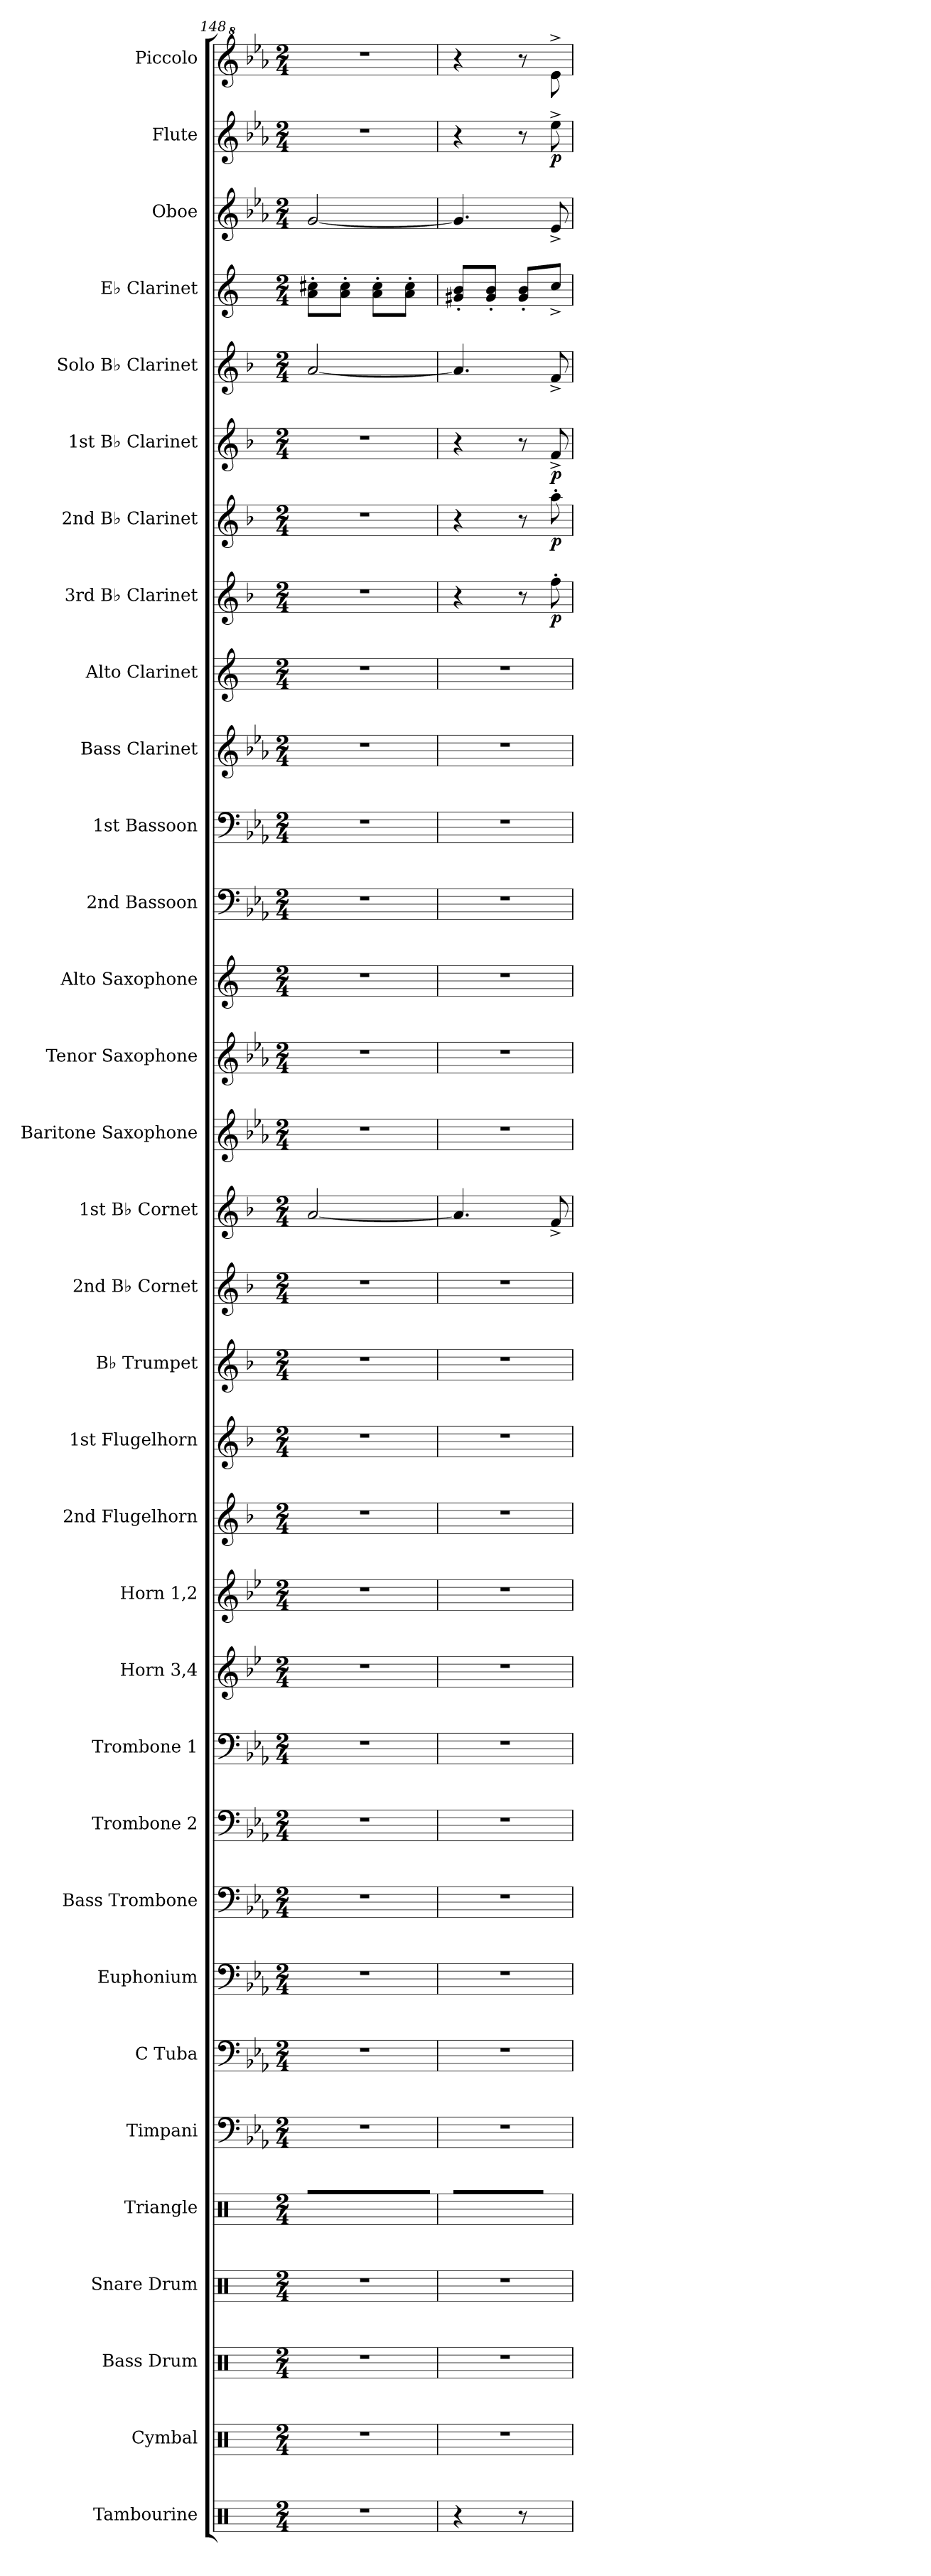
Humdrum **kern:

**kern	**kern	**kern	**kern	**kern	**kern	**kern	**kern	**kern	**kern	**kern	**kern	**kern	**kern	**kern	**kern	**kern	**kern	**kern	**kern	**kern	**kern	**kern	**kern	**kern	**kern	**dynam	**kern	**dynam	**kern	**dynam	**kern	**kern	**kern	**kern	**dynam	**kern
*part33	*part32	*part31	*part30	*part29	*part28	*part27	*part26	*part25	*part24	*part23	*part22	*part21	*part20	*part19	*part18	*part17	*part16	*part15	*part14	*part13	*part12	*part11	*part10	*part9	*part8	*part8	*part7	*part7	*part6	*part6	*part5	*part4	*part3	*part2	*part2	*part1
*staff33	*staff32	*staff31	*staff30	*staff29	*staff28	*staff27	*staff26	*staff25	*staff24	*staff23	*staff22	*staff21	*staff20	*staff19	*staff18	*staff17	*staff16	*staff15	*staff14	*staff13	*staff12	*staff11	*staff10	*staff9	*staff8	*staff8	*staff7	*staff7	*staff6	*staff6	*staff5	*staff4	*staff3	*staff2	*staff2	*staff1
*I"Tambourine	*I"Cymbal	*I"Bass Drum	*I"Snare Drum	*I"Triangle	*I"Timpani	*I"C Tuba	*I"Euphonium	*I"Bass Trombone	*I"Trombone 2	*I"Trombone 1	*I"Horn 3,4	*I"Horn 1,2	*I"2nd Flugelhorn	*I"1st Flugelhorn	*I"B♭ Trumpet	*I"2nd B♭ Cornet	*I"1st B♭ Cornet	*I"Baritone Saxophone	*I"Tenor Saxophone	*I"Alto Saxophone	*I"2nd Bassoon	*I"1st Bassoon	*I"Bass Clarinet	*I"Alto Clarinet	*I"3rd B♭ Clarinet	*	*I"2nd B♭ Clarinet	*	*I"1st B♭ Clarinet	*	*I"Solo B♭ Clarinet	*I"E♭ Clarinet	*I"Oboe	*I"Flute	*	*I"Piccolo
*I'Tamb.	*I'Cym.	*I'B. Dr.	*I'Sn. Dr.	*I'Trgl.	*I'Timp.	*I'C Tu.	*I'Eu.	*I'B. Trb.	*I'Trb. 2	*I'Trb. 1	*I'Hn. 3,4	*I'Hn. 1,2	*I'2nd Flghn.	*I'1st Flghn.	*I'B♭ Tpt.	*I'2nd B♭ Cnt.	*I'1st B♭ Cnt.	*I'Bar. Sax.	*I'T. Sax.	*I'A. Sax.	*I'2nd Bsn.	*I'1st Bsn.	*I'B. Cl.	*I'A. Cl.	*I'3rd B♭ Cl.	*	*I'2nd B♭ Cl.	*	*I'1st B♭ Cl.	*	*I'Solo B♭ Cl.	*I'E♭ Cl.	*I'Ob.	*I'Fl.	*	*I'Picc.
*clefX	*clefX	*clefX	*clefX	*clefX	*clefF4	*clefF4	*clefF4	*clefF4	*clefF4	*clefF4	*clefG2	*clefG2	*clefG2	*clefG2	*clefG2	*clefG2	*clefG2	*clefG2	*clefG2	*clefG2	*clefF4	*clefF4	*clefG2	*clefG2	*clefG2	*	*clefG2	*	*clefG2	*	*clefG2	*clefG2	*clefG2	*clefG2	*	*clefG^2
*	*	*	*	*	*	*	*	*	*	*	*ITrd4c7	*ITrd4c7	*ITrd1c2	*ITrd1c2	*ITrd1c2	*ITrd1c2	*ITrd1c2	*ITrd12c21	*ITrd8c14	*ITrd5c9	*	*	*ITrd8c14	*ITrd5c9	*ITrd1c2	*	*ITrd1c2	*	*ITrd1c2	*	*ITrd1c2	*ITrd-2c-3	*	*	*	*ITrd-7c-12
*k[]	*k[]	*k[]	*k[]	*k[]	*k[b-e-a-]	*k[b-e-a-]	*k[b-e-a-]	*k[b-e-a-]	*k[b-e-a-]	*k[b-e-a-]	*k[b-e-a-]	*k[b-e-a-]	*k[b-e-a-]	*k[b-e-a-]	*k[b-e-a-]	*k[b-e-a-]	*k[b-e-a-]	*k[b-e-a-]	*k[b-e-a-]	*k[b-e-a-]	*k[b-e-a-]	*k[b-e-a-]	*k[b-e-a-]	*k[b-e-a-]	*k[b-e-a-]	*	*k[b-e-a-]	*	*k[b-e-a-]	*	*k[b-e-a-]	*k[b-e-a-]	*k[b-e-a-]	*k[b-e-a-]	*	*k[b-e-a-]
*C:	*C:	*C:	*C:	*C:	*E-:	*E-:	*E-:	*E-:	*E-:	*E-:	*E-:	*E-:	*E-:	*E-:	*E-:	*E-:	*E-:	*E-:	*E-:	*E-:	*E-:	*E-:	*E-:	*E-:	*E-:	*	*E-:	*	*E-:	*	*E-:	*E-:	*E-:	*E-:	*	*E-:
*M2/4	*M2/4	*M2/4	*M2/4	*M2/4	*M2/4	*M2/4	*M2/4	*M2/4	*M2/4	*M2/4	*M2/4	*M2/4	*M2/4	*M2/4	*M2/4	*M2/4	*M2/4	*M2/4	*M2/4	*M2/4	*M2/4	*M2/4	*M2/4	*M2/4	*M2/4	*	*M2/4	*	*M2/4	*	*M2/4	*M2/4	*M2/4	*M2/4	*	*M2/4
=148	=148	=148	=148	=148	=148	=148	=148	=148	=148	=148	=148	=148	=148	=148	=148	=148	=148	=148	=148	=148	=148	=148	=148	=148	=148	=148	=148	=148	=148	=148	=148	=148	=148	=148	=148	=148
*	*	*	*	*tremolo	*	*	*	*	*	*	*	*	*	*	*	*	*	*	*	*	*	*	*	*	*	*	*	*	*	*	*	*	*	*	*	*
2r	2r	2r	2r	32R\LLL	2r	2r	2r	2r	2r	2r	2r	2r	2r	2r	2r	2r	[2g/	2r	2r	2r	2r	2r	2r	2r	2r	.	2r	.	2r	.	[2g/	8cc\' 8een\'L	[2g/	2r	.	2r
.	.	.	.	32R\	.	.	.	.	.	.	.	.	.	.	.	.	.	.	.	.	.	.	.	.	.	.	.	.	.	.	.	.	.	.	.	.
.	.	.	.	32R\	.	.	.	.	.	.	.	.	.	.	.	.	.	.	.	.	.	.	.	.	.	.	.	.	.	.	.	.	.	.	.	.
.	.	.	.	32R\	.	.	.	.	.	.	.	.	.	.	.	.	.	.	.	.	.	.	.	.	.	.	.	.	.	.	.	.	.	.	.	.
.	.	.	.	32R\	.	.	.	.	.	.	.	.	.	.	.	.	.	.	.	.	.	.	.	.	.	.	.	.	.	.	.	8cc\' 8ee\'J	.	.	.	.
.	.	.	.	32R\	.	.	.	.	.	.	.	.	.	.	.	.	.	.	.	.	.	.	.	.	.	.	.	.	.	.	.	.	.	.	.	.
.	.	.	.	32R\	.	.	.	.	.	.	.	.	.	.	.	.	.	.	.	.	.	.	.	.	.	.	.	.	.	.	.	.	.	.	.	.
.	.	.	.	32R\	.	.	.	.	.	.	.	.	.	.	.	.	.	.	.	.	.	.	.	.	.	.	.	.	.	.	.	.	.	.	.	.
.	.	.	.	32R\	.	.	.	.	.	.	.	.	.	.	.	.	.	.	.	.	.	.	.	.	.	.	.	.	.	.	.	8cc\' 8ee\'L	.	.	.	.
.	.	.	.	32R\	.	.	.	.	.	.	.	.	.	.	.	.	.	.	.	.	.	.	.	.	.	.	.	.	.	.	.	.	.	.	.	.
.	.	.	.	32R\	.	.	.	.	.	.	.	.	.	.	.	.	.	.	.	.	.	.	.	.	.	.	.	.	.	.	.	.	.	.	.	.
.	.	.	.	32R\	.	.	.	.	.	.	.	.	.	.	.	.	.	.	.	.	.	.	.	.	.	.	.	.	.	.	.	.	.	.	.	.
.	.	.	.	32R\	.	.	.	.	.	.	.	.	.	.	.	.	.	.	.	.	.	.	.	.	.	.	.	.	.	.	.	8cc\' 8ee\'J	.	.	.	.
.	.	.	.	32R\	.	.	.	.	.	.	.	.	.	.	.	.	.	.	.	.	.	.	.	.	.	.	.	.	.	.	.	.	.	.	.	.
.	.	.	.	32R\	.	.	.	.	.	.	.	.	.	.	.	.	.	.	.	.	.	.	.	.	.	.	.	.	.	.	.	.	.	.	.	.
.	.	.	.	32R\JJJ	.	.	.	.	.	.	.	.	.	.	.	.	.	.	.	.	.	.	.	.	.	.	.	.	.	.	.	.	.	.	.	.
=149	=149	=149	=149	=149	=149	=149	=149	=149	=149	=149	=149	=149	=149	=149	=149	=149	=149	=149	=149	=149	=149	=149	=149	=149	=149	=149	=149	=149	=149	=149	=149	=149	=149	=149	=149	=149
4r	2r	2r	2r	32R\LLL	2r	2r	2r	2r	2r	2r	2r	2r	2r	2r	2r	2r	4.g/]	2r	2r	2r	2r	2r	2r	2r	4r	.	4r	.	4r	.	4.g/]	8bn/' 8dd/'L	4.g/]	4r	.	4r
.	.	.	.	32R\	.	.	.	.	.	.	.	.	.	.	.	.	.	.	.	.	.	.	.	.	.	.	.	.	.	.	.	.	.	.	.	.
.	.	.	.	32R\	.	.	.	.	.	.	.	.	.	.	.	.	.	.	.	.	.	.	.	.	.	.	.	.	.	.	.	.	.	.	.	.
.	.	.	.	32R\	.	.	.	.	.	.	.	.	.	.	.	.	.	.	.	.	.	.	.	.	.	.	.	.	.	.	.	.	.	.	.	.
.	.	.	.	32R\	.	.	.	.	.	.	.	.	.	.	.	.	.	.	.	.	.	.	.	.	.	.	.	.	.	.	.	8b/' 8dd/'J	.	.	.	.
.	.	.	.	32R\	.	.	.	.	.	.	.	.	.	.	.	.	.	.	.	.	.	.	.	.	.	.	.	.	.	.	.	.	.	.	.	.
.	.	.	.	32R\	.	.	.	.	.	.	.	.	.	.	.	.	.	.	.	.	.	.	.	.	.	.	.	.	.	.	.	.	.	.	.	.
.	.	.	.	32R\	.	.	.	.	.	.	.	.	.	.	.	.	.	.	.	.	.	.	.	.	.	.	.	.	.	.	.	.	.	.	.	.
8r	.	.	.	32R\	.	.	.	.	.	.	.	.	.	.	.	.	.	.	.	.	.	.	.	.	8r	.	8r	.	8r	.	.	8b/' 8dd/'L	.	8r	.	8r
.	.	.	.	32R\	.	.	.	.	.	.	.	.	.	.	.	.	.	.	.	.	.	.	.	.	.	.	.	.	.	.	.	.	.	.	.	.
.	.	.	.	32R\	.	.	.	.	.	.	.	.	.	.	.	.	.	.	.	.	.	.	.	.	.	.	.	.	.	.	.	.	.	.	.	.
.	.	.	.	32R\JJJ	.	.	.	.	.	.	.	.	.	.	.	.	.	.	.	.	.	.	.	.	.	.	.	.	.	.	.	.	.	.	.	.
*	*	*	*	*Xtremolo	*	*	*	*	*	*	*	*	*	*	*	*	*	*	*	*	*	*	*	*	*	*	*	*	*	*	*	*	*	*	*	*
!	!	!	!	!	!	!	!	!	!	!	!	!	!	!	!	!	!	!	!	!	!	!	!	!	!	!LO:DY:b	!	!LO:DY:b	!	!LO:DY:b	!	!	!	!	!LO:DY:b	!
8R^\	.	.	.	8R\	.	.	.	.	.	.	.	.	.	.	.	.	8e-^/	.	.	.	.	.	.	.	8ee-'\	p	8gg'\	p	8e-^/	p	8e-^/	8ee-^/J	8e-^/	8ee-^\	p	8eee-^\
=	=	=	=	=	=	=	=	=	=	=	=	=	=	=	=	=	=	=	=	=	=	=	=	=	=	=	=	=	=	=	=	=	=	=	=	=
*-	*-	*-	*-	*-	*-	*-	*-	*-	*-	*-	*-	*-	*-	*-	*-	*-	*-	*-	*-	*-	*-	*-	*-	*-	*-	*-	*-	*-	*-	*-	*-	*-	*-	*-	*-	*-
